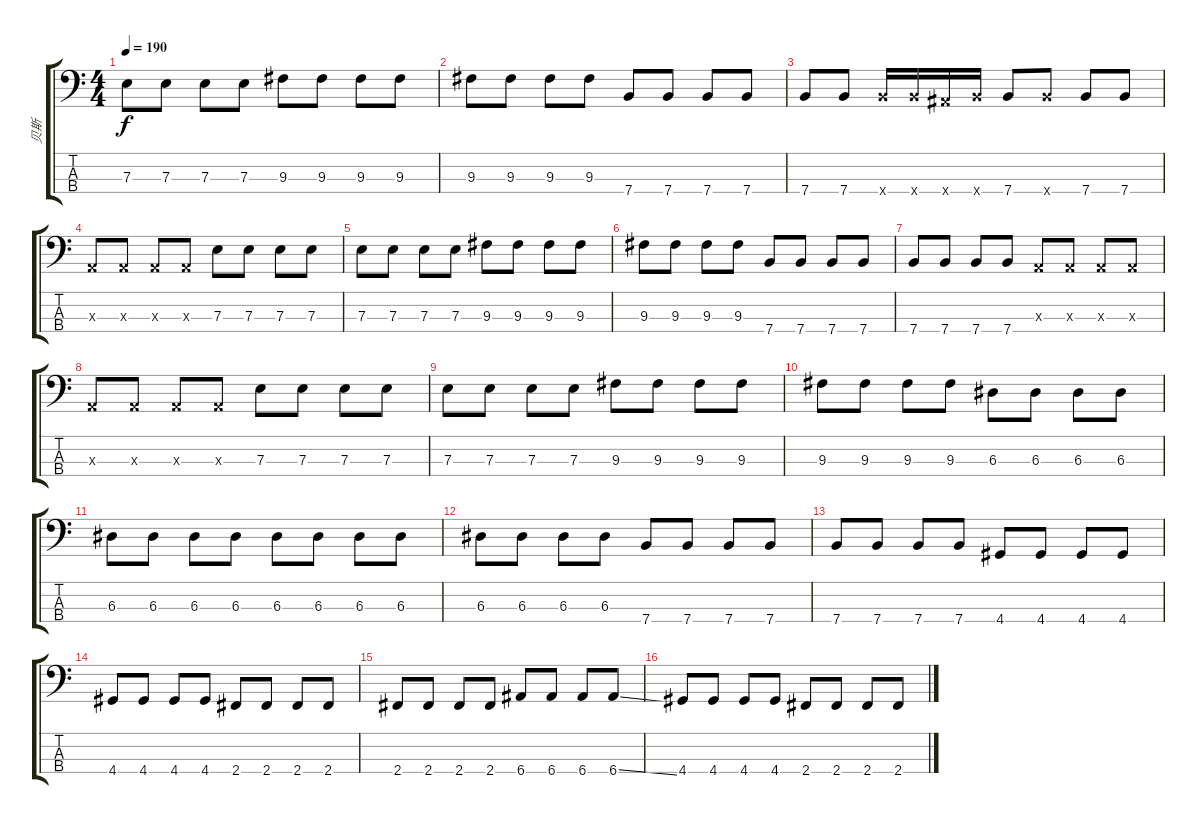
\track ("贝斯" "贝斯") {instrument electricbassfinger}
\staff {score tabs}
\tuning (G2 D2 A1 E1) {hide}
\ts (4 4)
\tempo 190
\clef f4
\ks c
7.3.8{dy f} 7.3.8 7.3.8 7.3.8 9.3.8 9.3.8 9.3.8 9.3.8 |
9.3.8 9.3.8 9.3.8 9.3.8 7.4.8 7.4.8 7.4.8 7.4.8 |
7.4.8 7.4.8 7.4{x}.16 7.4{x}.16 6.4{x}.16 7.4{x}.16 7.4.8 7.4{x}.8 7.4.8 7.4.8 |
0.3{x}.8 0.3{x}.8 0.3{x}.8 0.3{x}.8 7.3.8 7.3.8 7.3.8 7.3.8 |
7.3.8 7.3.8 7.3.8 7.3.8 9.3.8 9.3.8 9.3.8 9.3.8 |
9.3.8 9.3.8 9.3.8 9.3.8 7.4.8 7.4.8 7.4.8 7.4.8 |
7.4.8 7.4.8 7.4.8 7.4.8 0.3{x}.8 0.3{x}.8 0.3{x}.8 0.3{x}.8 |
0.3{x}.8 0.3{x}.8 0.3{x}.8 0.3{x}.8 7.3.8 7.3.8 7.3.8 7.3.8 |
7.3.8 7.3.8 7.3.8 7.3.8 9.3.8 9.3.8 9.3.8 9.3.8 |
9.3.8 9.3.8 9.3.8 9.3.8 6.3.8 6.3.8 6.3.8 6.3.8 |
6.3.8 6.3.8 6.3.8 6.3.8 6.3.8 6.3.8 6.3.8 6.3.8 |
6.3.8 6.3.8 6.3.8 6.3.8 7.4.8 7.4.8 7.4.8 7.4.8 |
7.4.8 7.4.8 7.4.8 7.4.8 4.4.8 4.4.8 4.4.8 4.4.8 |
4.4.8 4.4.8 4.4.8 4.4.8 2.4.8 2.4.8 2.4.8 2.4.8 |
2.4.8 2.4.8 2.4.8 2.4.8 6.4.8 6.4.8 6.4.8 6.4{ss}.8 |
4.4.8 4.4.8 4.4.8 4.4.8 2.4.8 2.4.8 2.4.8 2.4.8
